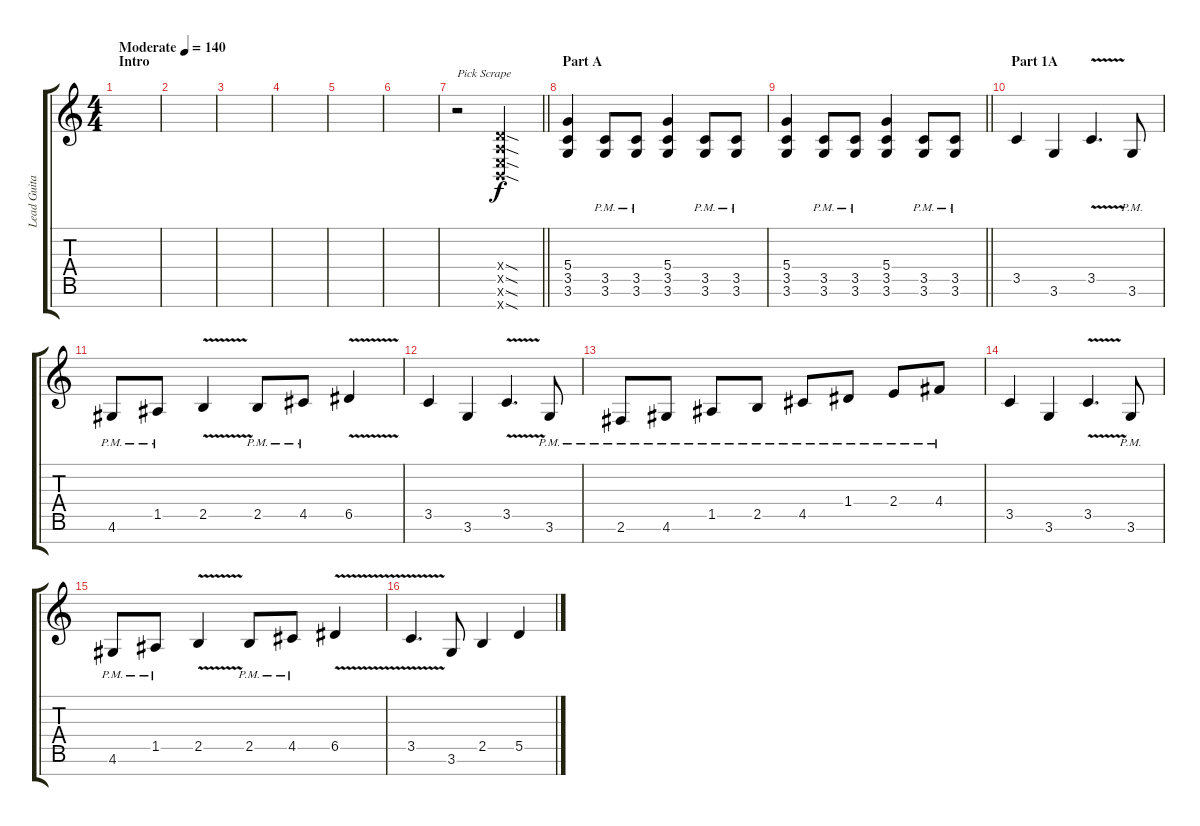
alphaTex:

\track ("Lead Guitar" "Lead Guita") {instrument distortionguitar}
\staff {score tabs}
\tuning (E4 B3 G3 D3 A2 E2 B1) {hide}
\ts (4 4)
\section ("" "Intro")
\tempo (140 "Moderate")
\clef g2
\ks c
|
|
|
|
|
|
\barLineRight lightlight
r.2{txt "Pick Scrape"} (0.4{sod x} 0.5{sod x} 0.6{sod x} 0.7{sod x}).2 |
\section ("" "Part A")
(5.4 3.5 3.6).4 (3.5{pm} 3.6{pm}).8 (3.5{pm} 3.6{pm}).8 (5.4 3.5 3.6).4 (3.5{pm} 3.6{pm}).8 (3.5{pm} 3.6{pm}).8 |
\barLineRight lightlight
(5.4 3.5 3.6).4 (3.5{pm} 3.6{pm}).8 (3.5{pm} 3.6{pm}).8 (5.4 3.5 3.6).4 (3.5{pm} 3.6{pm}).8 (3.5{pm} 3.6{pm}).8 |
\section ("" "Part 1A")
3.5.4 3.6.4 3.5{v}.4{d} 3.6{pm}.8 |
4.6{pm}.8 1.5{pm}.8 2.5{v}.4 2.5{pm}.8 4.5{pm}.8 6.5{v}.4 |
3.5.4 3.6.4 3.5{v}.4{d} 3.6{pm}.8 |
2.6{pm}.8 4.6{pm}.8 1.5{pm}.8 2.5{pm}.8 4.5{pm}.8 1.4{pm}.8 2.4{pm}.8 4.4{pm}.8 |
3.5.4 3.6.4 3.5{v}.4{d} 3.6{pm}.8 |
4.6{pm}.8 1.5{pm}.8 2.5{v}.4 2.5{pm}.8 4.5{pm}.8 6.5{v}.4 |
3.5{v}.4{d} 3.6.8 2.5.4 5.5.4
